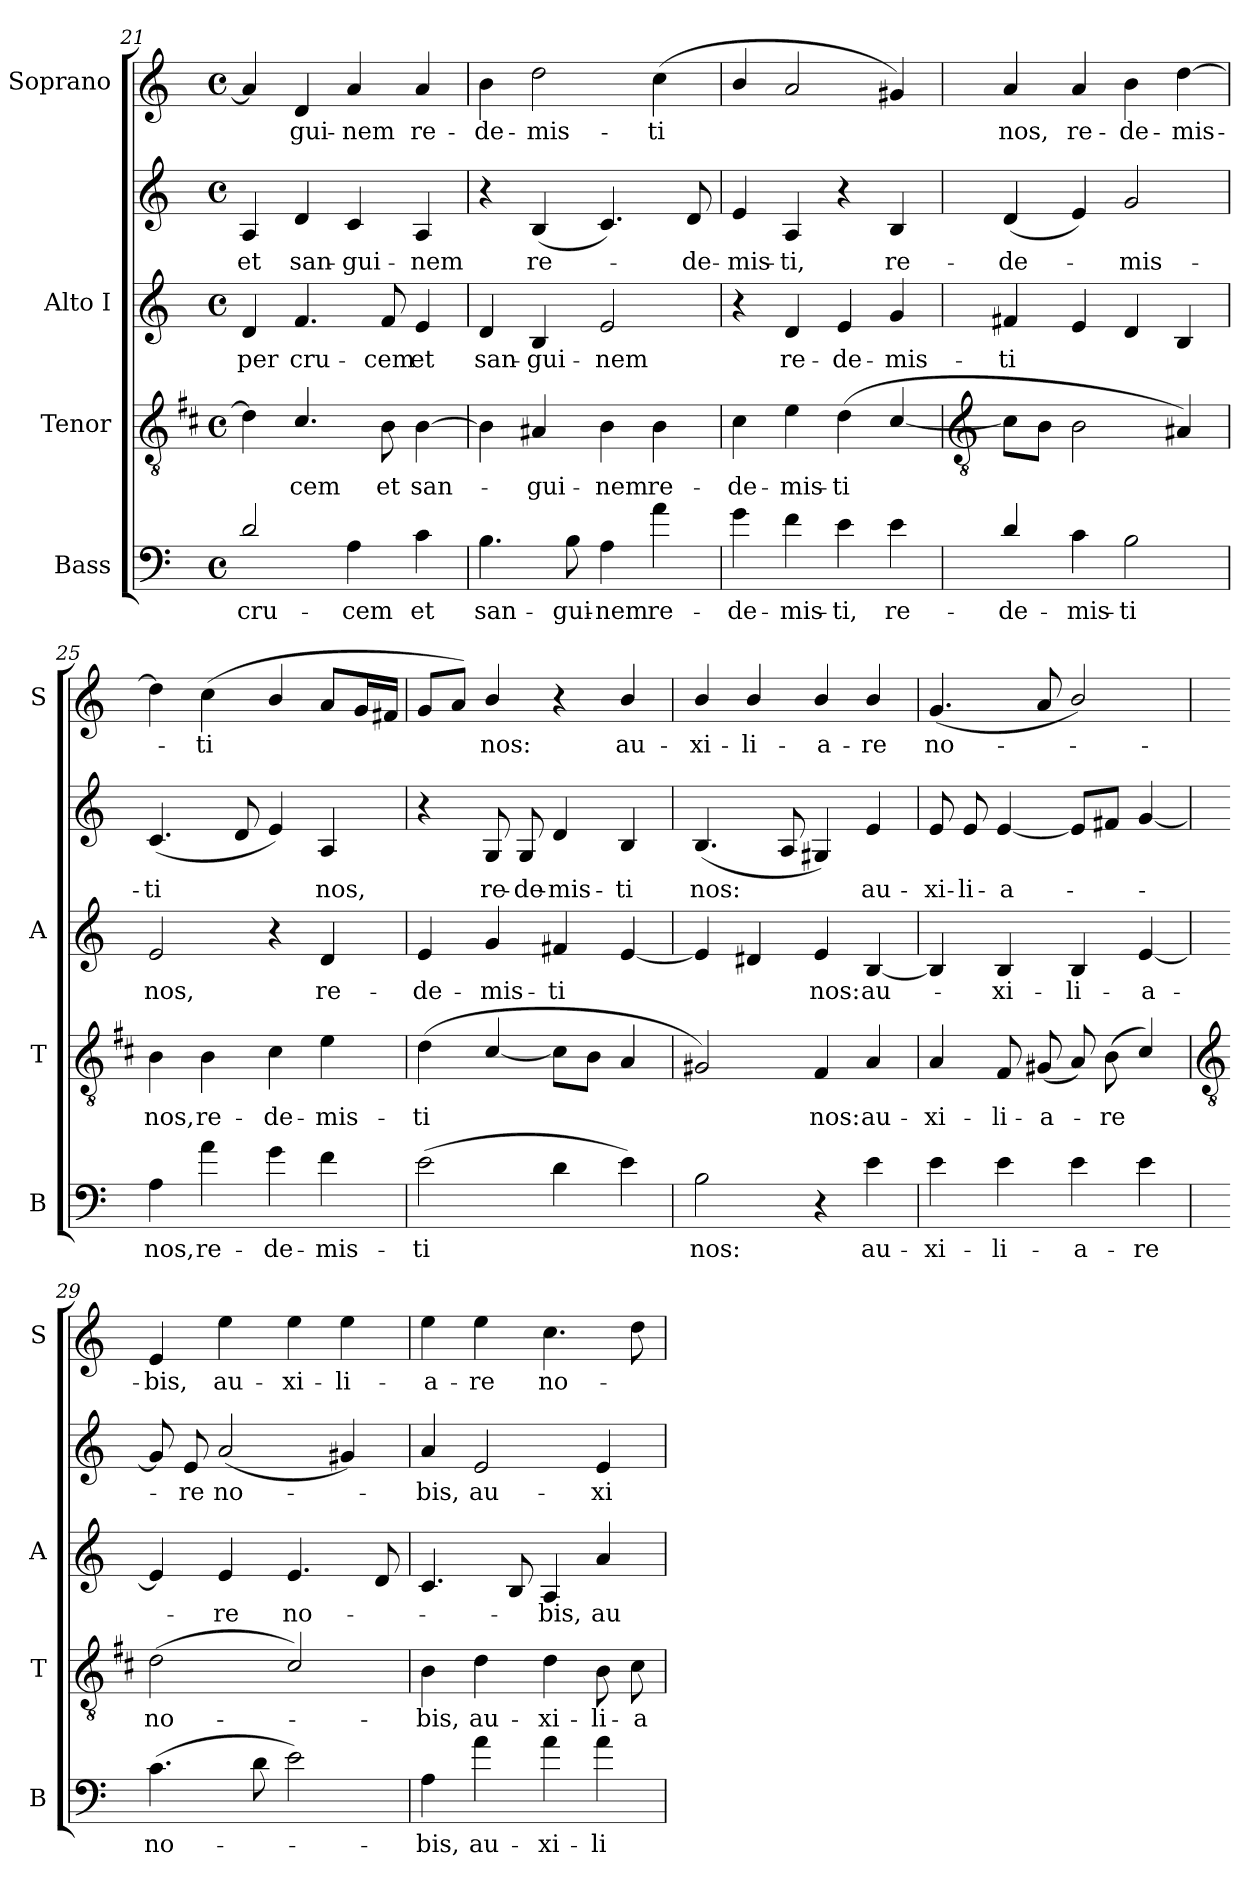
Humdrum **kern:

**kern	**text	**kern	**text	**kern	**text	**kern	**text	**kern	**text
*part4	*part4	*part3	*part3	*part2	*part2	*part2	*part2	*part1	*part1
*staff5	*staff5	*staff4	*staff4	*staff3	*staff3	*staff2	*staff2	*staff1	*staff1
*I"Bass	*	*I"Tenor	*	*I"Alto I	*	*	*	*I"Soprano	*
*I'B	*	*I'T	*	*I'A	*	*	*	*I'S	*
*clefF4	*	*clefGv2	*	*clefG2	*	*clefG2	*	*clefG2	*
*ITrd7c12	*	*ITrd1c2	*	*	*	*	*	*	*
*k[]	*	*k[]	*	*k[]	*	*k[]	*	*k[]	*
*C:	*	*C:	*	*C:	*	*C:	*	*C:	*
*M4/4	*	*M4/4	*	*M4/4	*	*M4/4	*	*M4/4	*
*met(c)	*	*met(c)	*	*met(c)	*	*met(c)	*	*met(c)	*
=21	=21	=21	=21	=21	=21	=21	=21	=21	=21
!	!LO:LY:b	!	!	!	!LO:LY:b	!	!LO:LY:b	!	!
2D/	cru-	4c]	.	4d	per	4A	et	4a]	.
!	!	!	!LO:LY:b	!	!LO:LY:b	!	!LO:LY:b	!	!LO:LY:b
.	.	4.B/	cem	4.f	cru-	4d	san-	4d	gui-
!	!LO:LY:b	!	!	!	!	!	!LO:LY:b	!	!LO:LY:b
4AA	-cem	.	.	.	.	4c	-gui-	4a	-nem
!	!	!	!LO:LY:b	!	!LO:LY:b	!	!	!	!
.	.	8A	et	8f	-cem	.	.	.	.
!	!LO:LY:b	!	!LO:LY:b	!	!LO:LY:b	!	!LO:LY:b	!	!LO:LY:b
4C	et	[4A	san-	4e	et	4A	-nem	4a	re-
=22	=22	=22	=22	=22	=22	=22	=22	=22	=22
!	!LO:LY:b	!	!	!	!LO:LY:b	!	!	!	!LO:LY:b
4.BB	san-	4A]	.	4d	-san-	4r	.	4b	-de-
!	!	!	!LO:LY:b	!	!LO:LY:b	!	!LO:LY:b	!	!LO:LY:b
.	.	4G#X	gui-	4B	-gui-	(<4B	re-	2dd	-mis-
!	!LO:LY:b	!	!	!	!	!	!	!	!
8BB	-gui-	.	.	.	.	.	.	.	.
!	!LO:LY:b	!	!LO:LY:b	!	!LO:LY:b	!	!	!	!
4AA	-nem	4A	-nem	2e	-nem	4.c)	.	.	.
!	!LO:LY:b	!	!LO:LY:b	!	!	!	!	!	!LO:LY:b
4A	re-	4A	re-	.	.	.	.	(<4cc	-ti
!	!	!	!	!	!	!	!LO:LY:b	!	!
.	.	.	.	.	.	8d	de-	.	.
=23	=23	=23	=23	=23	=23	=23	=23	=23	=23
!	!LO:LY:b	!	!LO:LY:b	!	!	!	!LO:LY:b	!	!
4G	-de-	4B	-de-	4r	.	4e	mis-	4b/	.
!	!LO:LY:b	!	!LO:LY:b	!	!LO:LY:b	!	!LO:LY:b	!	!
4F	-mis-	4d	-mis-	4d	-re-	4A	-ti,	2a	.
!	!LO:LY:b	!	!LO:LY:b	!	!LO:LY:b	!	!	!	!
4E	-ti,	(<4c	-ti	4e	-de-	4r	.	.	.
!	!LO:LY:b	!	!	!	!LO:LY:b	!	!LO:LY:b	!	!
4E	re-	[4B/	.	4g	-mis-	4B	re-	4g#X)	.
!!LO:LB:g=z
=24	=24	=24	=24	=24	=24	=24	=24	=24	=24
*	*	*clefGv2	*	*	*	*	*	*	*
!	!LO:LY:b	!	!	!	!LO:LY:b	!	!LO:LY:b	!	!LO:LY:b
4D/	-de-	8BL]	.	4f#X	-ti	(<4d	-de-	4a	nos,
.	.	8AJ	.	.	.	.	.	.	.
!	!LO:LY:b	!	!	!	!	!	!	!	!LO:LY:b
4C	-mis-	2A	.	4e	.	4e)	.	4a	re-
!	!LO:LY:b	!	!	!	!	!	!LO:LY:b	!	!LO:LY:b
2BB	-ti	.	.	4d	.	2g	mis-	4b	-de-
!	!	!	!	!	!	!	!	!	!LO:LY:b
.	.	4G#X)	.	4B	.	.	.	[4dd	-mis-
=25	=25	=25	=25	=25	=25	=25	=25	=25	=25
!	!LO:LY:b	!	!LO:LY:b	!	!LO:LY:b	!	!LO:LY:b	!	!
4AA	nos,	4A	nos,	2e	nos,	(<4.c	ti	4dd]	.
!	!LO:LY:b	!	!LO:LY:b	!	!	!	!	!	!LO:LY:b
4A	re-	4A	re-	.	.	.	.	(<4cc	ti
.	.	.	.	.	.	8d	.	.	.
!	!LO:LY:b	!	!LO:LY:b	!	!	!	!	!	!
4G	-de-	4B	-de-	4r	.	4e)	.	4b/	.
!	!LO:LY:b	!	!LO:LY:b	!	!LO:LY:b	!	!LO:LY:b	!	!
4F	-mis-	4d	-mis-	4d	re-	4A	nos,	8aL	.
.	.	.	.	.	.	.	.	16gL	.
.	.	.	.	.	.	.	.	16f#XJJ	.
=26	=26	=26	=26	=26	=26	=26	=26	=26	=26
!	!LO:LY:b	!	!LO:LY:b	!	!LO:LY:b	!	!	!	!
(>2E	-ti	(<4c	-ti	4e	de-	4r	.	8gL	.
.	.	.	.	.	.	.	.	8aJ)	.
!	!	!	!	!	!LO:LY:b	!	!LO:LY:b	!	!LO:LY:b
.	.	[4B/	.	4g	-mis-	8G	-re-	4b/	nos:
!	!	!	!	!	!	!	!LO:LY:b	!	!
.	.	.	.	.	.	8G	-de-	.	.
!	!	!	!	!	!LO:LY:b	!	!LO:LY:b	!	!
4D	.	8BL]	.	4f#X	-ti	4d	-mis-	4r	.
.	.	8AJ	.	.	.	.	.	.	.
!	!	!	!	!	!	!	!LO:LY:b	!	!LO:LY:b
4E)	.	4G	.	[4e	.	4B	-ti	4b/	au-
=27	=27	=27	=27	=27	=27	=27	=27	=27	=27
!	!LO:LY:b	!	!	!	!	!	!LO:LY:b	!	!LO:LY:b
2BB	nos:	2F#X)	.	4e]	.	(<4.B	nos:	4b/	-xi-
!	!	!	!	!	!	!	!	!	!LO:LY:b
.	.	.	.	4d#X	.	.	.	4b/	-li-
.	.	.	.	.	.	8A	.	.	.
!	!	!	!LO:LY:b	!	!LO:LY:b	!	!	!	!LO:LY:b
4r	.	4E	nos:	4e	-nos:	4G#X)	.	4b/	-a-
!	!LO:LY:b	!	!LO:LY:b	!	!LO:LY:b	!	!LO:LY:b	!	!LO:LY:b
4E	au-	4G	au-	[4B	au-	4e	au-	4b/	-re
=28	=28	=28	=28	=28	=28	=28	=28	=28	=28
!	!LO:LY:b	!	!LO:LY:b	!	!	!	!LO:LY:b	!	!LO:LY:b
4E	-xi-	4G	-xi-	4B]	.	8e/	xi-	(<4.g	no-
!	!	!	!	!	!	!	!LO:LY:b	!	!
.	.	.	.	.	.	8e/	-li-	.	.
!	!LO:LY:b	!	!LO:LY:b	!	!LO:LY:b	!	!LO:LY:b	!	!
4E	-li-	8E	-li-	4B	xi-	(<[4e	-a-	.	.
!	!	!	!LO:LY:b	!	!	!	!	!	!
.	.	(<8F#X	-a-	.	.	.	.	8a	.
!	!LO:LY:b	!	!	!	!LO:LY:b	!	!	!	!
4E	-a-	8G)	.	4B	-li-	8e/L]	.	2b/)	.
!	!	!	!LO:LY:b	!	!	!	!	!	!
.	.	(<8A	re	.	.	8f#X/J	.	.	.
!	!LO:LY:b	!	!	!	!LO:LY:b	!	!	!	!
4E	-re	4B/)	.	[4e	-a-	[4g/	.	.	.
!!LO:LB:g=z
=29	=29	=29	=29	=29	=29	=29	=29	=29	=29
*	*	*clefGv2	*	*	*	*	*	*	*
!	!LO:LY:b	!	!LO:LY:b	!	!	!	!	!	!LO:LY:b
(>4.C	no-	(<2c	no-	4e]	.	8g/]	.	4e	bis,
!	!	!	!	!	!	!	!LO:LY:b	!	!
.	.	.	.	.	.	8e/	re	.	.
!	!	!	!	!	!LO:LY:b	!	!LO:LY:b	!	!LO:LY:b
.	.	.	.	4e	re	(<2a	no-	4ee	au-
8D	.	.	.	.	.	.	.	.	.
!	!	!	!	!	!LO:LY:b	!	!	!	!LO:LY:b
2E)	.	2B/)	.	4.e	no-	.	.	4ee	-xi-
!	!	!	!	!	!	!	!	!	!LO:LY:b
.	.	.	.	.	.	4g#X)	.	4ee	-li-
.	.	.	.	8d	.	.	.	.	.
=30	=30	=30	=30	=30	=30	=30	=30	=30	=30
!	!LO:LY:b	!	!LO:LY:b	!	!	!	!LO:LY:b	!	!LO:LY:b
4AA	bis,	4A	bis,	4.c	.	4a	bis,	4ee	-a-
!	!LO:LY:b	!	!LO:LY:b	!	!	!	!LO:LY:b	!	!LO:LY:b
4A	au-	4c	au-	.	.	2e	au-	4ee	-re
.	.	.	.	8B)	.	.	.	.	.
!	!LO:LY:b	!	!LO:LY:b	!	!LO:LY:b	!	!	!	!LO:LY:b
4A	-xi-	4c	-xi-	4A	-bis,	.	.	4.cc	no-
!	!LO:LY:b	!	!LO:LY:b	!	!LO:LY:b	!	!LO:LY:b	!	!
4A	-li-	8A	-li-	4a	au-	4e	-xi-	.	.
!	!	!	!LO:LY:b	!	!	!	!	!	!
.	.	8B	-a-	.	.	.	.	8dd	.
=	=	=	=	=	=	=	=	=	=
*-	*-	*-	*-	*-	*-	*-	*-	*-	*-
